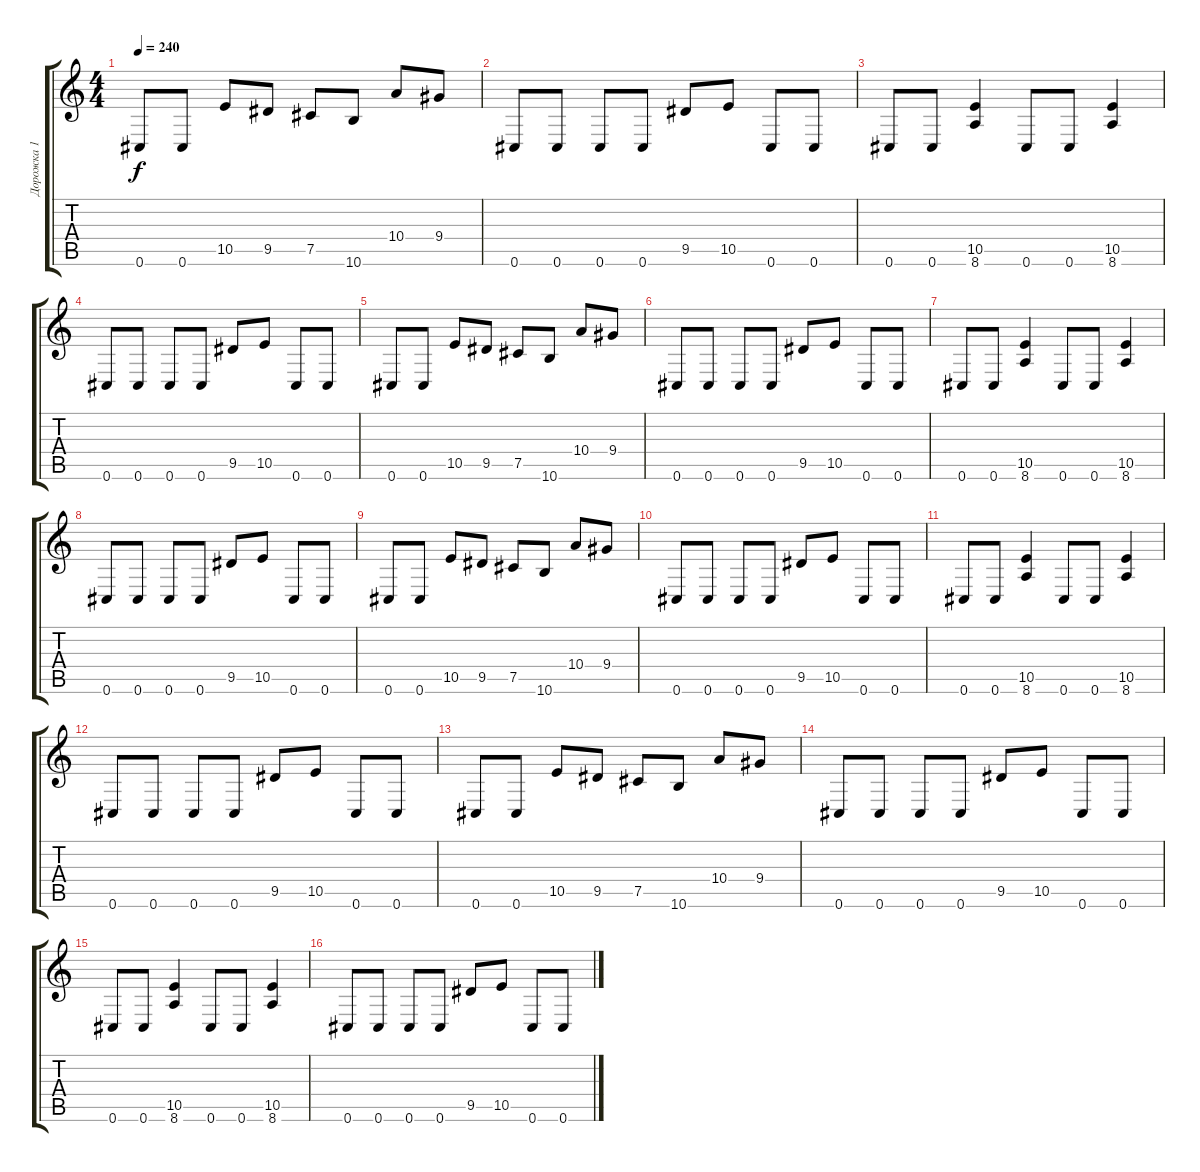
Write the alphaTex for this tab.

\track ("Дорожка 1" "Дорожка 1") {instrument distortionguitar}
\staff {score tabs}
\tuning (Db4 Ab3 E3 B2 Gb2 Db2) {hide}
\ts (4 4)
\tempo 240
\clef g2
\ks c
0.6.8{dy f} 0.6.8 10.5.8 9.5.8 7.5.8 10.6.8 10.4.8 9.4.8 |
0.6.8 0.6.8 0.6.8 0.6.8 9.5.8 10.5.8 0.6.8 0.6.8 |
0.6.8 0.6.8 (10.5 8.6).4 0.6.8 0.6.8 (10.5 8.6).4 |
0.6.8 0.6.8 0.6.8 0.6.8 9.5.8 10.5.8 0.6.8 0.6.8 |
0.6.8 0.6.8 10.5.8 9.5.8 7.5.8 10.6.8 10.4.8 9.4.8 |
0.6.8 0.6.8 0.6.8 0.6.8 9.5.8 10.5.8 0.6.8 0.6.8 |
0.6.8 0.6.8 (10.5 8.6).4 0.6.8 0.6.8 (10.5 8.6).4 |
0.6.8 0.6.8 0.6.8 0.6.8 9.5.8 10.5.8 0.6.8 0.6.8 |
0.6.8 0.6.8 10.5.8 9.5.8 7.5.8 10.6.8 10.4.8 9.4.8 |
0.6.8 0.6.8 0.6.8 0.6.8 9.5.8 10.5.8 0.6.8 0.6.8 |
0.6.8 0.6.8 (10.5 8.6).4 0.6.8 0.6.8 (10.5 8.6).4 |
0.6.8 0.6.8 0.6.8 0.6.8 9.5.8 10.5.8 0.6.8 0.6.8 |
0.6.8 0.6.8 10.5.8 9.5.8 7.5.8 10.6.8 10.4.8 9.4.8 |
0.6.8 0.6.8 0.6.8 0.6.8 9.5.8 10.5.8 0.6.8 0.6.8 |
0.6.8 0.6.8 (10.5 8.6).4 0.6.8 0.6.8 (10.5 8.6).4 |
0.6.8 0.6.8 0.6.8 0.6.8 9.5.8 10.5.8 0.6.8 0.6.8
